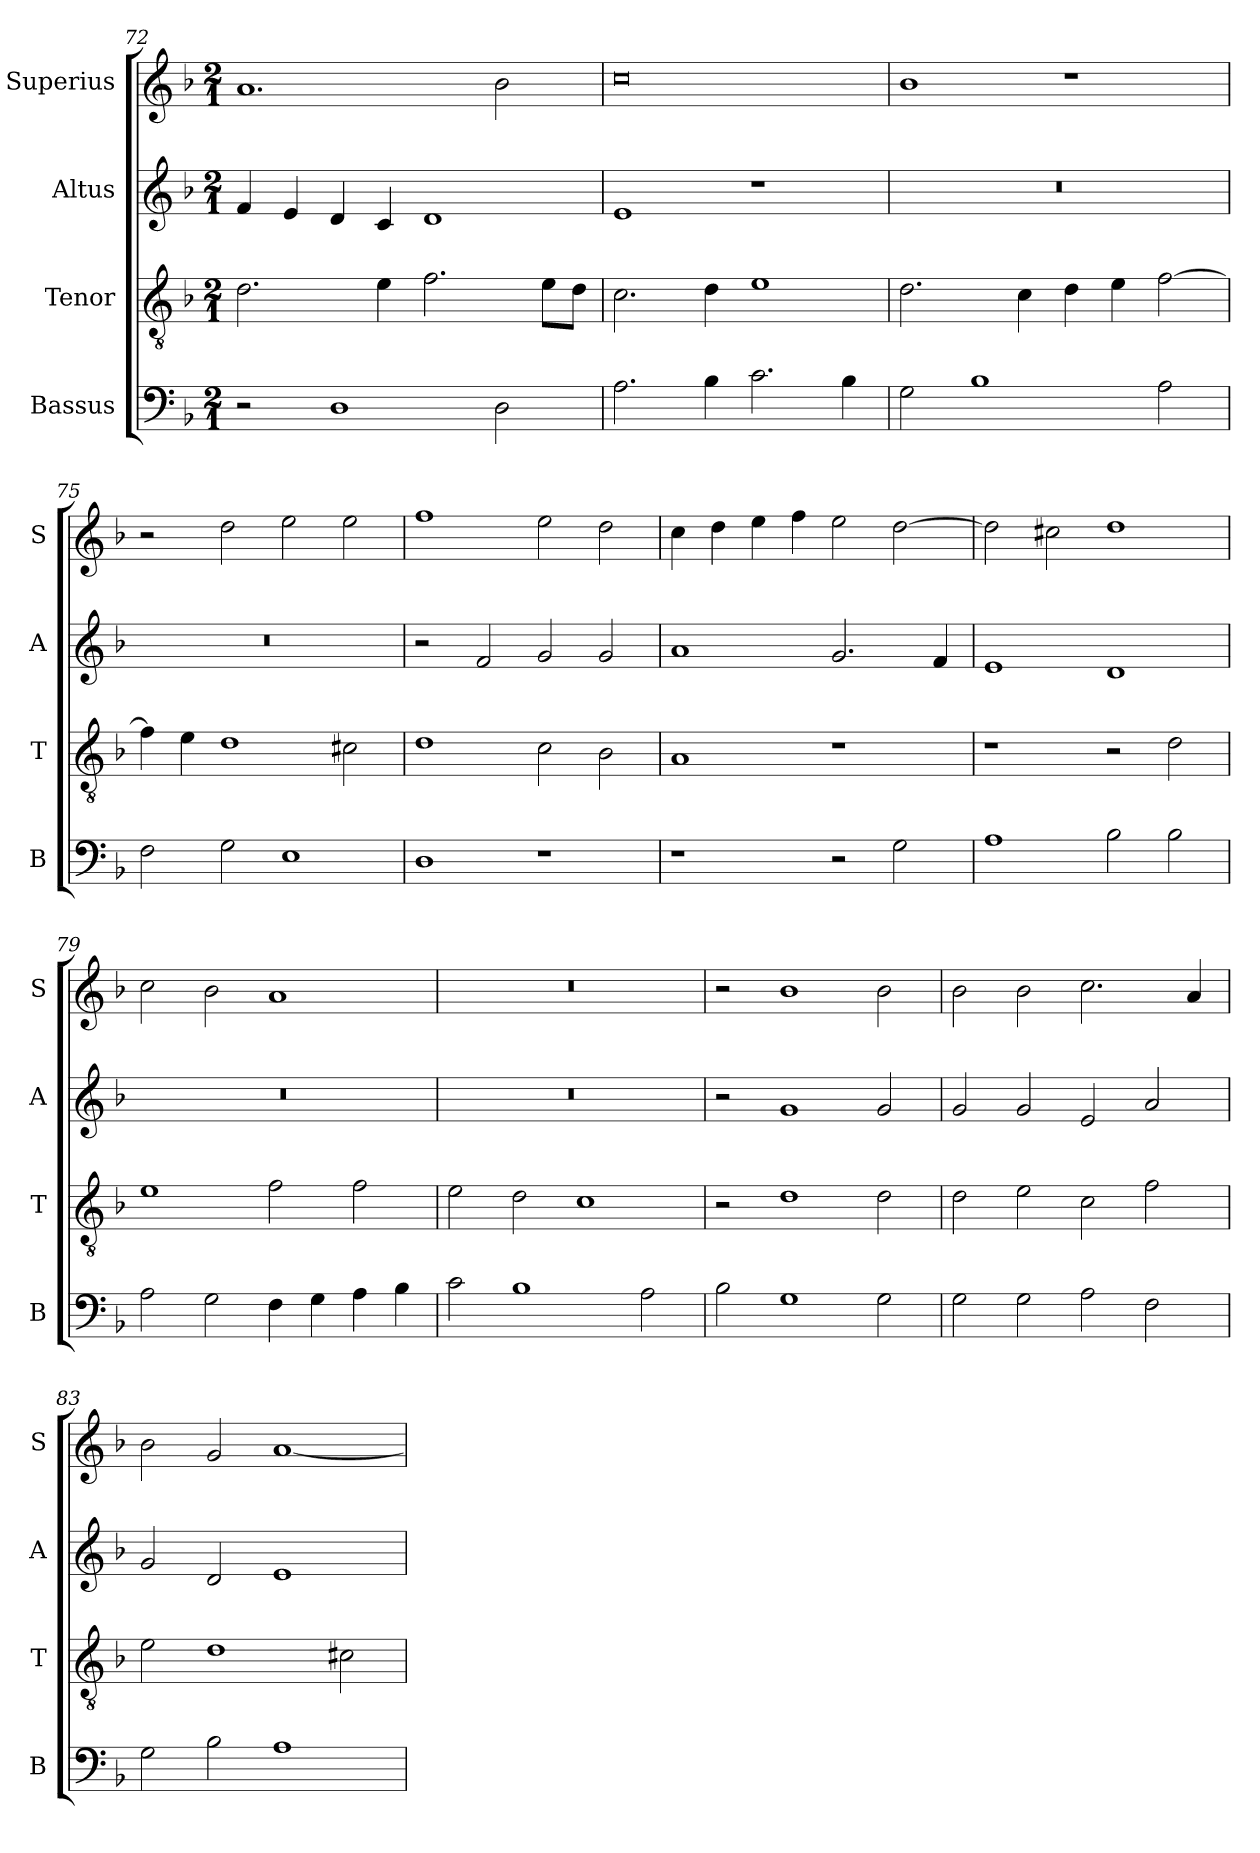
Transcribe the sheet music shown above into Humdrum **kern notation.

**kern	**kern	**kern	**kern
*part4	*part3	*part2	*part1
*staff4	*staff3	*staff2	*staff1
*I"Bassus	*I"Tenor	*I"Altus	*I"Superius
*I'B	*I'T	*I'A	*I'S
*clefF4	*clefGv2	*clefG2	*clefG2
*k[b-]	*k[b-]	*k[b-]	*k[b-]
*F:	*F:	*F:	*F:
*M2/1	*M2/1	*M2/1	*M2/1
=72	=72	=72	=72
2r	2.d	4f	1.a
.	.	4e	.
1D	.	4d	.
.	4e	4c	.
.	2.f	1d	.
2D	.	.	2b-
.	8eL	.	.
.	8dJ	.	.
=73	=73	=73	=73
2.A	2.c	1e	0cc
4B-	4d	.	.
2.c	1e	1r	.
4B-	.	.	.
=74	=74	=74	=74
2G	2.d	0r	1b-
1B-	.	.	.
.	4c	.	.
.	4d	.	1r
.	4e	.	.
2A	[2f	.	.
=75	=75	=75	=75
2F	4f]	0r	2r
.	4e	.	.
2G	1d	.	2dd
1E	.	.	2ee
.	2c#X	.	2ee
=76	=76	=76	=76
1D	1d	2r	1ff
.	.	2f	.
1r	2c	2g	2ee
.	2B-	2g	2dd
=77	=77	=77	=77
1r	1A	1a	4cc
.	.	.	4dd
.	.	.	4ee
.	.	.	4ff
2r	1r	2.g	2ee
2G	.	.	[2dd
.	.	4f	.
=78	=78	=78	=78
1A	1r	1e	2dd]
.	.	.	2cc#X
2B-	2r	1d	1dd
2B-	2d	.	.
=79	=79	=79	=79
2A	1e	0r	2cc
2G	.	.	2b-
4F	2f	.	1a
4G	.	.	.
4A	2f	.	.
4B-	.	.	.
=80	=80	=80	=80
2c	2e	0r	0r
1B-	2d	.	.
.	1c	.	.
2A	.	.	.
=81	=81	=81	=81
2B-	2r	2r	2r
1G	1d	1g	1b-
2G	2d	2g	2b-
=82	=82	=82	=82
2G	2d	2g	2b-
2G	2e	2g	2b-
2A	2c	2e	2.cc
2F	2f	2a	.
.	.	.	4a
=83	=83	=83	=83
2G	2e	2g	2b-
2B-	1d	2d	2g
1A	.	1e	[1a
.	2c#X	.	.
=	=	=	=
*-	*-	*-	*-
